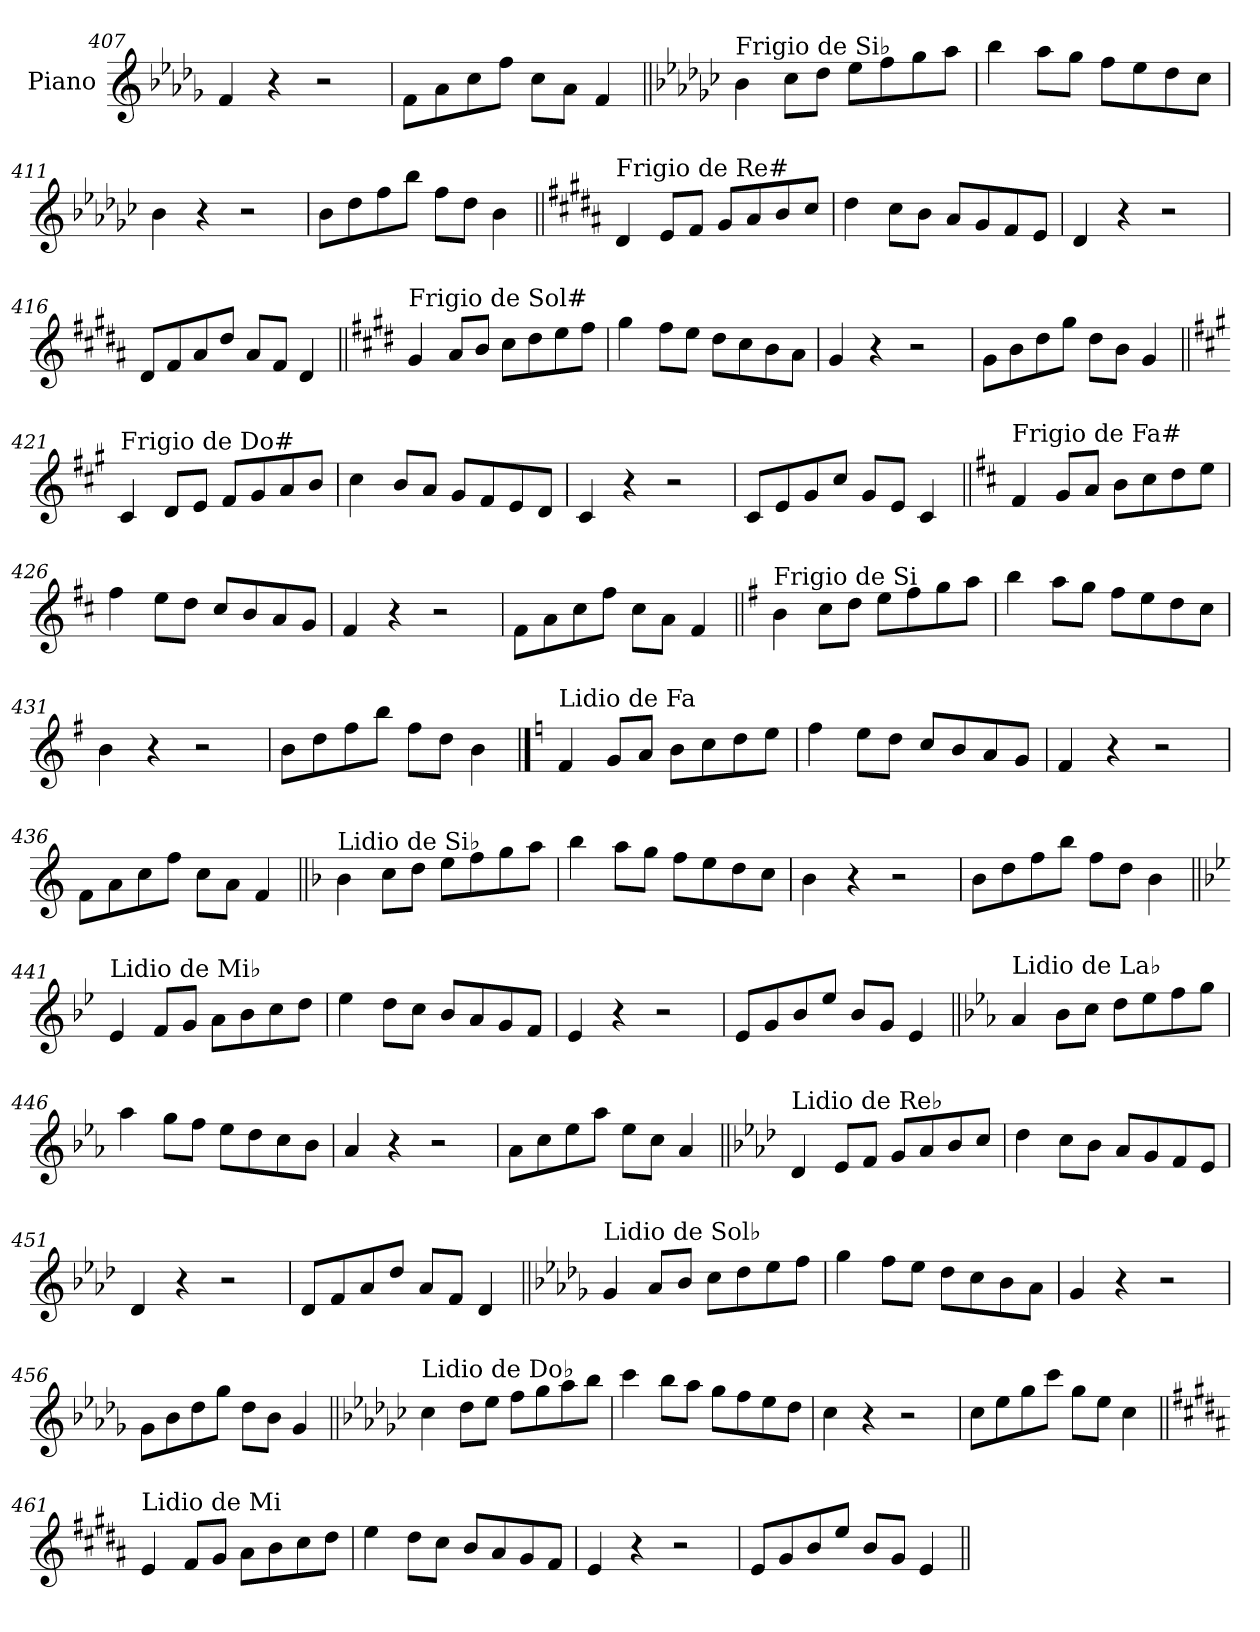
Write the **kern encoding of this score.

**kern
*part1
*staff1
*I"Piano
*I'Pno.
*clefG2
*k[b-e-a-d-g-]
=407
4f/
4r
2r
=408
8f\L
8a-\
8cc\
8ff\J
8cc\L
8a-\J
4f/
!!LO:LB:g=z
=409||
*k[b-e-a-d-g-c-]
!LO:TX:a:t=Frigio de Si♭
4b-\
8cc-\L
8dd-\J
8ee-\L
8ff\
8gg-\
8aa-\J
=410
4bb-\
8aa-\L
8gg-\J
8ff\L
8ee-\
8dd-\
8cc-\J
=411
4b-\
4r
2r
=412
8b-\L
8dd-\
8ff\
8bb-\J
8ff\L
8dd-\J
4b-\
!!LO:LB:g=z
=413||
*k[f#c#g#d#a#]
!LO:TX:a:t=Frigio de Re#
4d#/
8e/L
8f#/J
8g#/L
8a#/
8b/
8cc#/J
=414
4dd#\
8cc#\L
8b\J
8a#/L
8g#/
8f#/
8e/J
=415
4d#/
4r
2r
=416
8d#/L
8f#/
8a#/
8dd#/J
8a#/L
8f#/J
4d#/
!!LO:LB:g=z
=417||
*k[f#c#g#d#]
!LO:TX:a:t=Frigio de Sol#
4g#/
8a/L
8b/J
8cc#\L
8dd#\
8ee\
8ff#\J
=418
4gg#\
8ff#\L
8ee\J
8dd#\L
8cc#\
8b\
8a\J
=419
4g#/
4r
2r
=420
8g#\L
8b\
8dd#\
8gg#\J
8dd#\L
8b\J
4g#/
!!LO:LB:g=z
=421||
*k[f#c#g#]
!LO:TX:a:t=Frigio de Do#
4c#/
8d/L
8e/J
8f#/L
8g#/
8a/
8b/J
=422
4cc#\
8b/L
8a/J
8g#/L
8f#/
8e/
8d/J
=423
4c#/
4r
2r
=424
8c#/L
8e/
8g#/
8cc#/J
8g#/L
8e/J
4c#/
!!LO:LB:g=z
=425||
*k[f#c#]
!LO:TX:a:t=Frigio de Fa#
4f#/
8g/L
8a/J
8b\L
8cc#\
8dd\
8ee\J
=426
4ff#\
8ee\L
8dd\J
8cc#/L
8b/
8a/
8g/J
=427
4f#/
4r
2r
=428
8f#\L
8a\
8cc#\
8ff#\J
8cc#\L
8a\J
4f#/
!!LO:LB:g=z
=429||
*k[f#]
!LO:TX:a:t=Frigio de Si
4b\
8cc\L
8dd\J
8ee\L
8ff#\
8gg\
8aa\J
=430
4bb\
8aa\L
8gg\J
8ff#\L
8ee\
8dd\
8cc\J
=431
4b\
4r
2r
=432
8b\L
8dd\
8ff#\
8bb\J
8ff#\L
8dd\J
4b\
!!LO:PB:g=z
==433
*k[]
!LO:TX:a:t=Lidio de Fa
4f/
8g/L
8a/J
8b\L
8cc\
8dd\
8ee\J
=434
4ff\
8ee\L
8dd\J
8cc/L
8b/
8a/
8g/J
=435
4f/
4r
2r
=436
8f\L
8a\
8cc\
8ff\J
8cc\L
8a\J
4f/
!!LO:LB:g=z
=437||
*k[b-]
!LO:TX:a:t=Lidio de Si♭
4b-\
8cc\L
8dd\J
8ee\L
8ff\
8gg\
8aa\J
=438
4bb-\
8aa\L
8gg\J
8ff\L
8ee\
8dd\
8cc\J
=439
4b-\
4r
2r
=440
8b-\L
8dd\
8ff\
8bb-\J
8ff\L
8dd\J
4b-\
!!LO:LB:g=z
=441||
*k[b-e-]
!LO:TX:a:t=Lidio de Mi♭
4e-/
8f/L
8g/J
8a\L
8b-\
8cc\
8dd\J
=442
4ee-\
8dd\L
8cc\J
8b-/L
8a/
8g/
8f/J
=443
4e-/
4r
2r
=444
8e-/L
8g/
8b-/
8ee-/J
8b-/L
8g/J
4e-/
!!LO:LB:g=z
=445||
*k[b-e-a-]
!LO:TX:a:t=Lidio de La♭
4a-/
8b-\L
8cc\J
8dd\L
8ee-\
8ff\
8gg\J
=446
4aa-\
8gg\L
8ff\J
8ee-\L
8dd\
8cc\
8b-\J
=447
4a-/
4r
2r
=448
8a-\L
8cc\
8ee-\
8aa-\J
8ee-\L
8cc\J
4a-/
!!LO:LB:g=z
=449||
*k[b-e-a-d-]
!LO:TX:a:t=Lidio de Re♭
4d-/
8e-/L
8f/J
8g/L
8a-/
8b-/
8cc/J
=450
4dd-\
8cc\L
8b-\J
8a-/L
8g/
8f/
8e-/J
=451
4d-/
4r
2r
=452
8d-/L
8f/
8a-/
8dd-/J
8a-/L
8f/J
4d-/
!!LO:LB:g=z
=453||
*k[b-e-a-d-g-]
!LO:TX:a:t=Lidio de Sol♭
4g-/
8a-/L
8b-/J
8cc\L
8dd-\
8ee-\
8ff\J
=454
4gg-\
8ff\L
8ee-\J
8dd-\L
8cc\
8b-\
8a-\J
=455
4g-/
4r
2r
=456
8g-\L
8b-\
8dd-\
8gg-\J
8dd-\L
8b-\J
4g-/
!!LO:LB:g=z
=457||
*k[b-e-a-d-g-c-]
!LO:TX:a:t=Lidio de Do♭
4cc-\
8dd-\L
8ee-\J
8ff\L
8gg-\
8aa-\
8bb-\J
=458
4ccc-\
8bb-\L
8aa-\J
8gg-\L
8ff\
8ee-\
8dd-\J
=459
4cc-\
4r
2r
=460
8cc-\L
8ee-\
8gg-\
8ccc-\J
8gg-\L
8ee-\J
4cc-\
!!LO:LB:g=z
=461||
*k[f#c#g#d#a#]
!LO:TX:a:t=Lidio de Mi
4e/
8f#/L
8g#/J
8a#\L
8b\
8cc#\
8dd#\J
=462
4ee\
8dd#\L
8cc#\J
8b/L
8a#/
8g#/
8f#/J
=463
4e/
4r
2r
=464
8e/L
8g#/
8b/
8ee/J
8b/L
8g#/J
4e/
=||
*-
